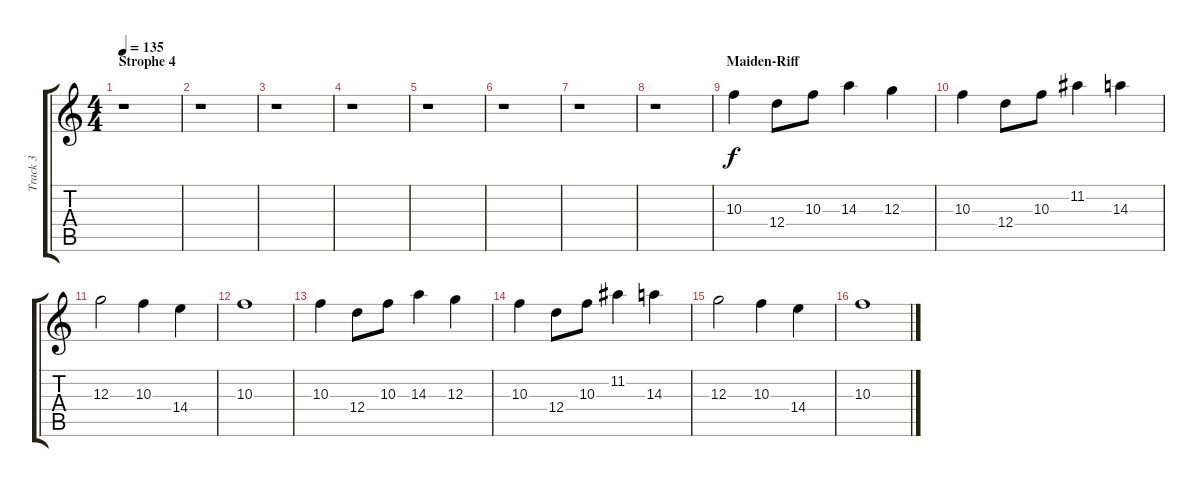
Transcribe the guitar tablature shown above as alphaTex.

\track ("Track 3" "Track 3") {instrument overdrivenguitar}
\staff {score tabs}
\tuning (E4 B3 G3 D3 A2 E2) {hide}
\ts (4 4)
\section ("" "Strophe 4")
\tempo 135
\clef g2
\ks c
r.1{dy f} |
r.1 |
r.1 |
r.1 |
r.1 |
r.1 |
r.1 |
r.1 |
\section ("" "Maiden-Riff")
10.3.4 12.4.8 10.3.8 14.3.4 12.3.4 |
10.3.4 12.4.8 10.3.8 11.2.4 14.3.4 |
12.3.2 10.3.4 14.4.4 |
10.3.1 |
10.3.4 12.4.8 10.3.8 14.3.4 12.3.4 |
10.3.4 12.4.8 10.3.8 11.2.4 14.3.4 |
12.3.2 10.3.4 14.4.4 |
10.3.1
